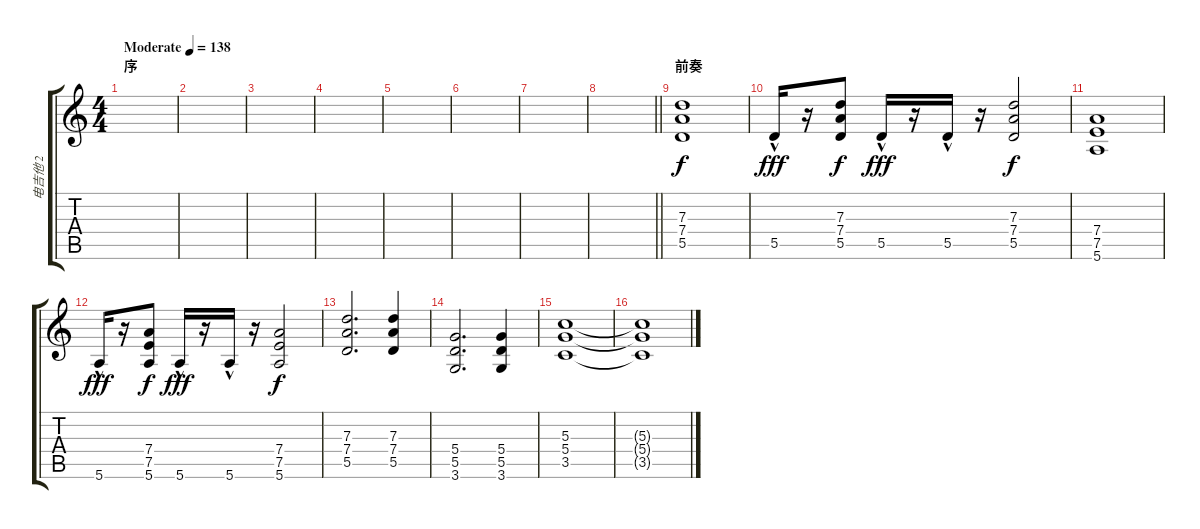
\track ("电吉他 2" "电吉他 2") {instrument distortionguitar}
\staff {score tabs}
\tuning (E4 B3 G3 D3 A2 E2) {hide}
\ts (4 4)
\section ("" "序")
\tempo (138 "Moderate")
\clef g2
\ks c
|
|
|
|
|
|
|
\barLineRight lightlight
|
\section ("" "前奏")
(7.3 7.4 5.5).1 |
5.5{hac}.16{dy fff} r.16 (7.3 7.4 5.5).8{dy f} 5.5{hac}.16{dy fff} r.16 5.5{hac}.16 r.16 (7.3 7.4 5.5).2{dy f} |
(7.4 7.5 5.6).1 |
5.6{hac}.16{dy fff} r.16 (7.4 7.5 5.6).8{dy f} 5.6{hac}.16{dy fff} r.16 5.6{hac}.16 r.16 (7.4 7.5 5.6).2{dy f} |
(7.3 7.4 5.5).2{d} (7.3 7.4 5.5).4 |
(5.4 5.5 3.6).2{d} (5.4 5.5 3.6).4 |
(5.3 5.4 3.5).1 |
(5.3{t} 5.4{t} 3.5{t}).1{volume 0}
